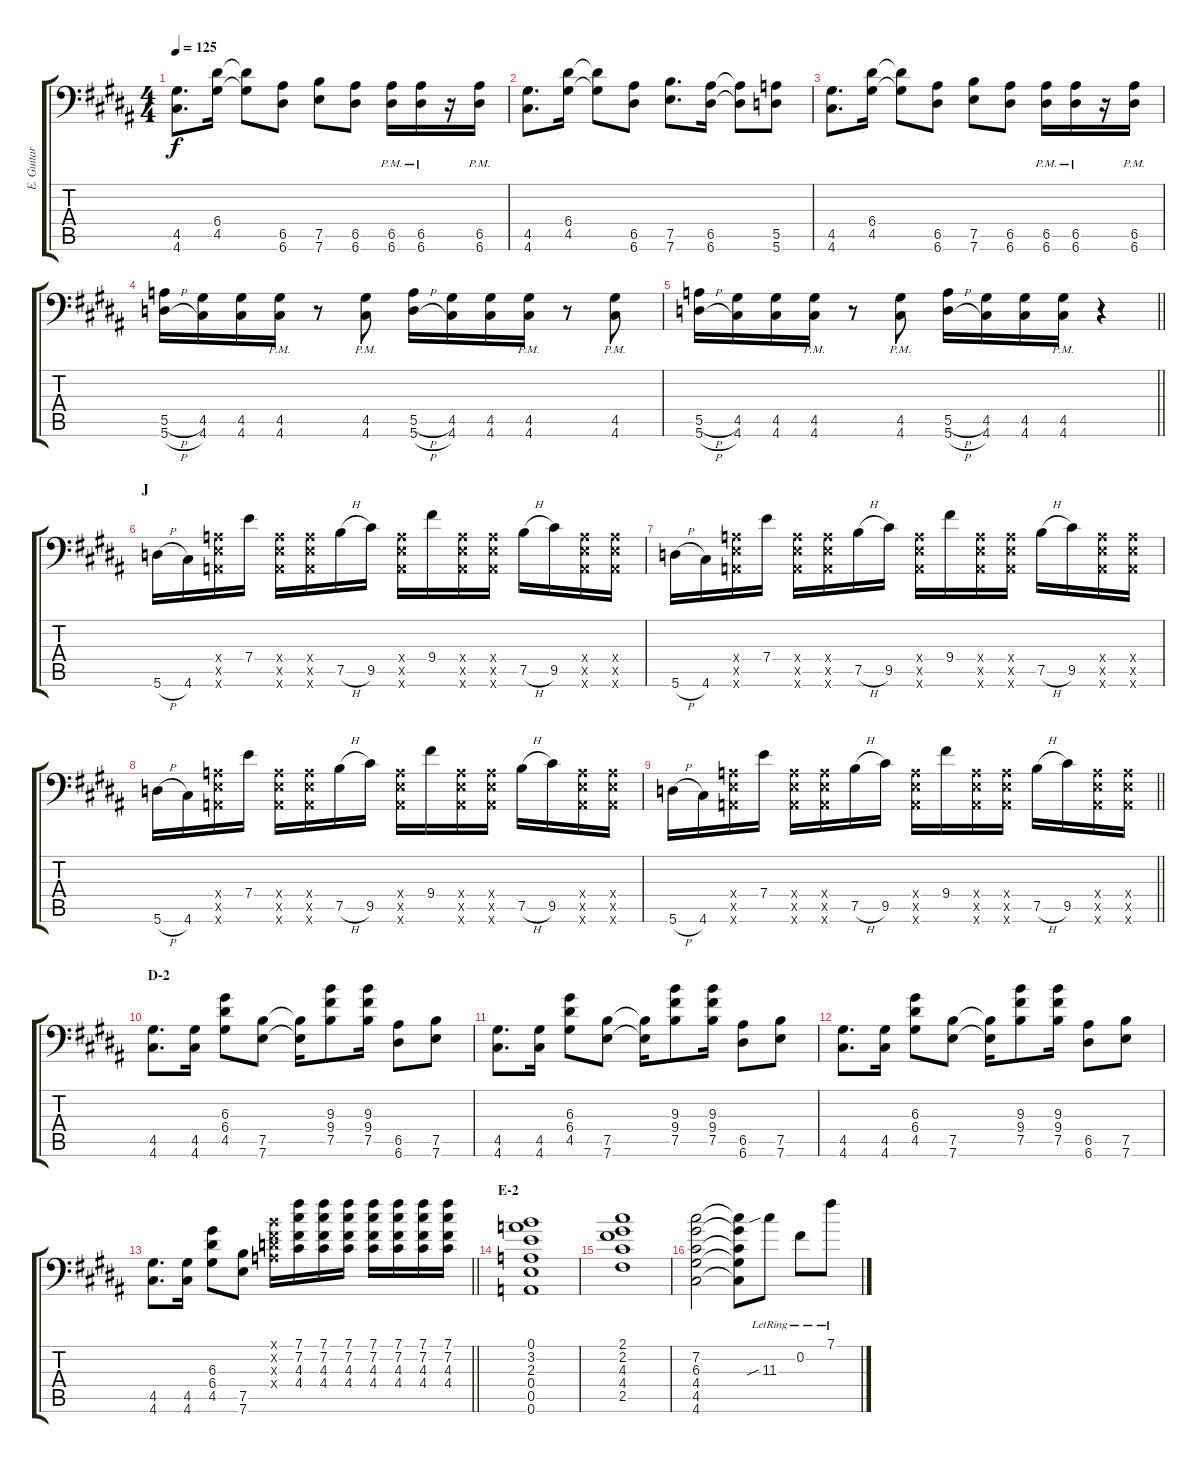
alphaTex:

\track ("E. Guitar II" "E. Guitar ") {instrument overdrivenguitar}
\staff {score tabs}
\tuning (B3 Gb3 D3 A2 E2 A1) {hide}
\ts (4 4)
\tempo 125
\clef f4
\ks b
(4.5 4.6).8{d dy f} (6.4 4.5).16 (6.4{t} 4.5{t}).8 (6.5 6.6).8 (7.5 7.6).8 (6.5 6.6).8 (6.5{pm} 6.6{pm}).16 (6.5{pm} 6.6{pm}).16 r.16 (6.5{pm} 6.6{pm}).16 |
(4.5 4.6).8{d} (6.4 4.5).16 (6.4{t} 4.5{t}).8 (6.5 6.6).8 (7.5 7.6).8{d} (6.5 6.6).16 (6.5{t} 6.6{t}).8 (5.5 5.6).8 |
(4.5 4.6).8{d} (6.4 4.5).16 (6.4{t} 4.5{t}).8 (6.5 6.6).8 (7.5 7.6).8 (6.5 6.6).8 (6.5{pm} 6.6{pm}).16 (6.5{pm} 6.6{pm}).16 r.16 (6.5{pm} 6.6{pm}).16 |
(5.5{h} 5.6{h}).16 (4.5 4.6).16 (4.5 4.6).16 (4.5{pm} 4.6{pm}).16 r.8 (4.5{pm} 4.6{pm}).8 (5.5{h} 5.6{h}).16 (4.5 4.6).16 (4.5 4.6).16 (4.5{pm} 4.6{pm}).16 r.8 (4.5{pm} 4.6{pm}).8 |
\barLineRight lightlight
(5.5{h} 5.6{h}).16 (4.5 4.6).16 (4.5 4.6).16 (4.5{pm} 4.6{pm}).16 r.8 (4.5{pm} 4.6{pm}).8 (5.5{h} 5.6{h}).16 (4.5 4.6).16 (4.5 4.6).16 (4.5{pm} 4.6{pm}).16 r.4 |
\section ("" "J")
5.6{h}.16 4.6.16 (0.4{x} 0.5{x} 0.6{x}).16 7.4.16 (0.4{x} 0.5{x} 0.6{x}).16 (0.4{x} 0.5{x} 0.6{x}).16 7.5{h}.16 9.5.16 (0.4{x} 0.5{x} 0.6{x}).16 9.4.16 (0.4{x} 0.5{x} 0.6{x}).16 (0.4{x} 0.5{x} 0.6{x}).16 7.5{h}.16 9.5.16 (0.4{x} 0.5{x} 0.6{x}).16 (0.4{x} 0.5{x} 0.6{x}).16 |
5.6{h}.16 4.6.16 (0.4{x} 0.5{x} 0.6{x}).16 7.4.16 (0.4{x} 0.5{x} 0.6{x}).16 (0.4{x} 0.5{x} 0.6{x}).16 7.5{h}.16 9.5.16 (0.4{x} 0.5{x} 0.6{x}).16 9.4.16 (0.4{x} 0.5{x} 0.6{x}).16 (0.4{x} 0.5{x} 0.6{x}).16 7.5{h}.16 9.5.16 (0.4{x} 0.5{x} 0.6{x}).16 (0.4{x} 0.5{x} 0.6{x}).16 |
5.6{h}.16 4.6.16 (0.4{x} 0.5{x} 0.6{x}).16 7.4.16 (0.4{x} 0.5{x} 0.6{x}).16 (0.4{x} 0.5{x} 0.6{x}).16 7.5{h}.16 9.5.16 (0.4{x} 0.5{x} 0.6{x}).16 9.4.16 (0.4{x} 0.5{x} 0.6{x}).16 (0.4{x} 0.5{x} 0.6{x}).16 7.5{h}.16 9.5.16 (0.4{x} 0.5{x} 0.6{x}).16 (0.4{x} 0.5{x} 0.6{x}).16 |
\barLineRight lightlight
5.6{h}.16 4.6.16 (0.4{x} 0.5{x} 0.6{x}).16 7.4.16 (0.4{x} 0.5{x} 0.6{x}).16 (0.4{x} 0.5{x} 0.6{x}).16 7.5{h}.16 9.5.16 (0.4{x} 0.5{x} 0.6{x}).16 9.4.16 (0.4{x} 0.5{x} 0.6{x}).16 (0.4{x} 0.5{x} 0.6{x}).16 7.5{h}.16 9.5.16 (0.4{x} 0.5{x} 0.6{x}).16 (0.4{x} 0.5{x} 0.6{x}).16 |
\section ("" "D-2")
(4.5 4.6).8{d} (4.5 4.6).16 (6.3 6.4 4.5).8 (7.5 7.6).8 (7.5{t} 7.6{t}).16 (9.3 9.4 7.5).8 (9.3 9.4 7.5).16 (6.5 6.6).8 (7.5 7.6).8 |
(4.5 4.6).8{d} (4.5 4.6).16 (6.3 6.4 4.5).8 (7.5 7.6).8 (7.5{t} 7.6{t}).16 (9.3 9.4 7.5).8 (9.3 9.4 7.5).16 (6.5 6.6).8 (7.5 7.6).8 |
(4.5 4.6).8{d} (4.5 4.6).16 (6.3 6.4 4.5).8 (7.5 7.6).8 (7.5{t} 7.6{t}).16 (9.3 9.4 7.5).8 (9.3 9.4 7.5).16 (6.5 6.6).8 (7.5 7.6).8 |
\barLineRight lightlight
(4.5 4.6).8{d} (4.5 4.6).16 (6.3 6.4 4.5).8 (7.5 7.6).8 (0.1{x} 0.2{x} 0.3{x} 0.4{x}).16 (7.1 7.2 4.3 4.4).16 (7.1 7.2 4.3 4.4).16 (7.1 7.2 4.3 4.4).16 (7.1 7.2 4.3 4.4).16 (7.1 7.2 4.3 4.4).16 (7.1 7.2 4.3 4.4).16 (7.1 7.2 4.3 4.4).16 |
\section ("" "E-2")
(0.1 3.2 2.3 0.4 0.5 0.6).1 |
(2.1 2.2 4.3 4.4 2.5).1 |
(7.2 6.3 4.4 4.5 4.6).2 (7.2{t} 6.3{t} 4.4{t} 4.5{t} 4.6{t}).8 11.3{sib lr}.8 0.2{lr}.8 7.1{lr}.8
